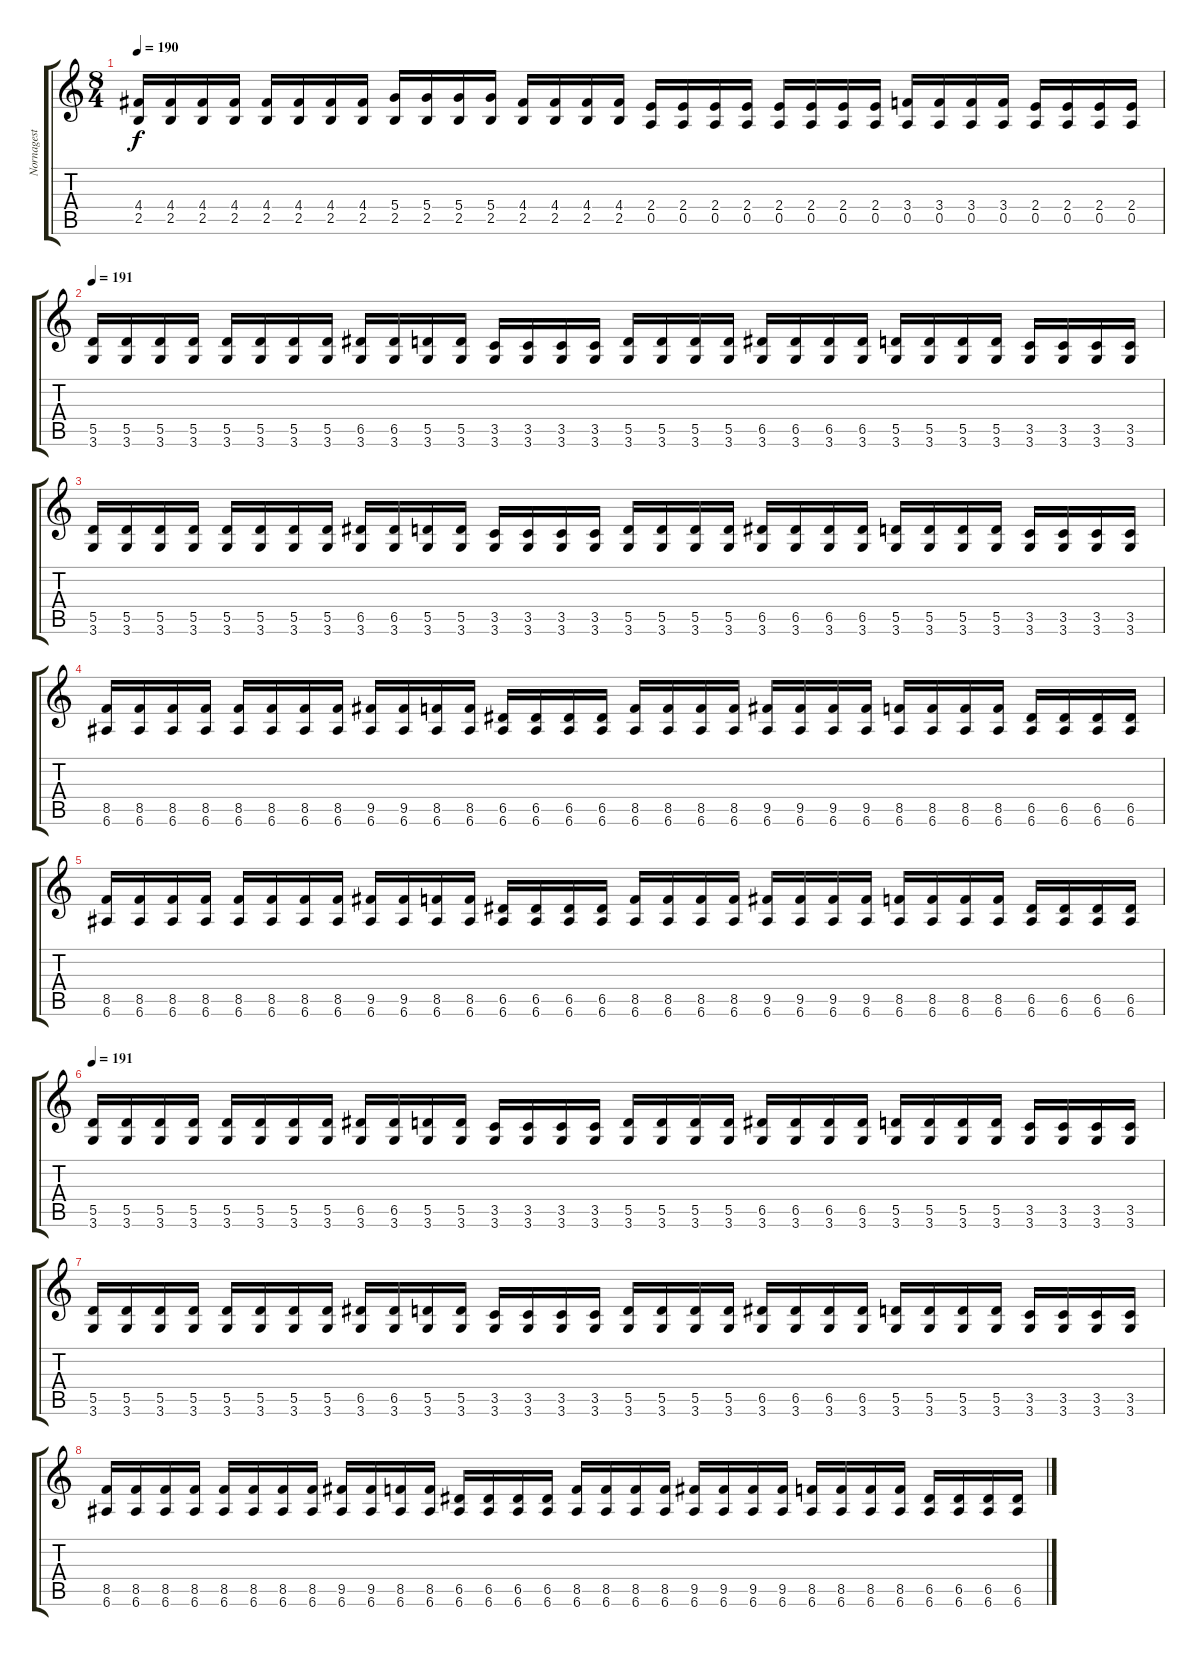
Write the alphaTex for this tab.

\track ("Nornagest" "Nornagest") {instrument distortionguitar}
\staff {score tabs}
\tuning (E4 B3 G3 D3 A2 E2) {hide}
\ts (8 4)
\tempo 190
\clef g2
\ks c
(4.4 2.5).16{dy f} (4.4 2.5).16 (4.4 2.5).16 (4.4 2.5).16 (4.4 2.5).16 (4.4 2.5).16 (4.4 2.5).16 (4.4 2.5).16 (5.4 2.5).16 (5.4 2.5).16 (5.4 2.5).16 (5.4 2.5).16 (4.4 2.5).16 (4.4 2.5).16 (4.4 2.5).16 (4.4 2.5).16 (2.4 0.5).16 (2.4 0.5).16 (2.4 0.5).16 (2.4 0.5).16 (2.4 0.5).16 (2.4 0.5).16 (2.4 0.5).16 (2.4 0.5).16 (3.4 0.5).16 (3.4 0.5).16 (3.4 0.5).16 (3.4 0.5).16 (2.4 0.5).16 (2.4 0.5).16 (2.4 0.5).16 (2.4 0.5).16 |
\tempo 191
(5.5 3.6).16 (5.5 3.6).16 (5.5 3.6).16 (5.5 3.6).16 (5.5 3.6).16 (5.5 3.6).16 (5.5 3.6).16 (5.5 3.6).16 (6.5 3.6).16 (6.5 3.6).16 (5.5 3.6).16 (5.5 3.6).16 (3.5 3.6).16 (3.5 3.6).16 (3.5 3.6).16 (3.5 3.6).16 (5.5 3.6).16 (5.5 3.6).16 (5.5 3.6).16 (5.5 3.6).16 (6.5 3.6).16 (6.5 3.6).16 (6.5 3.6).16 (6.5 3.6).16 (5.5 3.6).16 (5.5 3.6).16 (5.5 3.6).16 (5.5 3.6).16 (3.5 3.6).16 (3.5 3.6).16 (3.5 3.6).16 (3.5 3.6).16 |
(5.5 3.6).16 (5.5 3.6).16 (5.5 3.6).16 (5.5 3.6).16 (5.5 3.6).16 (5.5 3.6).16 (5.5 3.6).16 (5.5 3.6).16 (6.5 3.6).16 (6.5 3.6).16 (5.5 3.6).16 (5.5 3.6).16 (3.5 3.6).16 (3.5 3.6).16 (3.5 3.6).16 (3.5 3.6).16 (5.5 3.6).16 (5.5 3.6).16 (5.5 3.6).16 (5.5 3.6).16 (6.5 3.6).16 (6.5 3.6).16 (6.5 3.6).16 (6.5 3.6).16 (5.5 3.6).16 (5.5 3.6).16 (5.5 3.6).16 (5.5 3.6).16 (3.5 3.6).16 (3.5 3.6).16 (3.5 3.6).16 (3.5 3.6).16 |
(8.5 6.6).16 (8.5 6.6).16 (8.5 6.6).16 (8.5 6.6).16 (8.5 6.6).16 (8.5 6.6).16 (8.5 6.6).16 (8.5 6.6).16 (9.5 6.6).16 (9.5 6.6).16 (8.5 6.6).16 (8.5 6.6).16 (6.5 6.6).16 (6.5 6.6).16 (6.5 6.6).16 (6.5 6.6).16 (8.5 6.6).16 (8.5 6.6).16 (8.5 6.6).16 (8.5 6.6).16 (9.5 6.6).16 (9.5 6.6).16 (9.5 6.6).16 (9.5 6.6).16 (8.5 6.6).16 (8.5 6.6).16 (8.5 6.6).16 (8.5 6.6).16 (6.5 6.6).16 (6.5 6.6).16 (6.5 6.6).16 (6.5 6.6).16 |
(8.5 6.6).16 (8.5 6.6).16 (8.5 6.6).16 (8.5 6.6).16 (8.5 6.6).16 (8.5 6.6).16 (8.5 6.6).16 (8.5 6.6).16 (9.5 6.6).16 (9.5 6.6).16 (8.5 6.6).16 (8.5 6.6).16 (6.5 6.6).16 (6.5 6.6).16 (6.5 6.6).16 (6.5 6.6).16 (8.5 6.6).16 (8.5 6.6).16 (8.5 6.6).16 (8.5 6.6).16 (9.5 6.6).16 (9.5 6.6).16 (9.5 6.6).16 (9.5 6.6).16 (8.5 6.6).16 (8.5 6.6).16 (8.5 6.6).16 (8.5 6.6).16 (6.5 6.6).16 (6.5 6.6).16 (6.5 6.6).16 (6.5 6.6).16 |
\tempo 191
(5.5 3.6).16 (5.5 3.6).16 (5.5 3.6).16 (5.5 3.6).16 (5.5 3.6).16 (5.5 3.6).16 (5.5 3.6).16 (5.5 3.6).16 (6.5 3.6).16 (6.5 3.6).16 (5.5 3.6).16 (5.5 3.6).16 (3.5 3.6).16 (3.5 3.6).16 (3.5 3.6).16 (3.5 3.6).16 (5.5 3.6).16 (5.5 3.6).16 (5.5 3.6).16 (5.5 3.6).16 (6.5 3.6).16 (6.5 3.6).16 (6.5 3.6).16 (6.5 3.6).16 (5.5 3.6).16 (5.5 3.6).16 (5.5 3.6).16 (5.5 3.6).16 (3.5 3.6).16 (3.5 3.6).16 (3.5 3.6).16 (3.5 3.6).16 |
(5.5 3.6).16 (5.5 3.6).16 (5.5 3.6).16 (5.5 3.6).16 (5.5 3.6).16 (5.5 3.6).16 (5.5 3.6).16 (5.5 3.6).16 (6.5 3.6).16 (6.5 3.6).16 (5.5 3.6).16 (5.5 3.6).16 (3.5 3.6).16 (3.5 3.6).16 (3.5 3.6).16 (3.5 3.6).16 (5.5 3.6).16 (5.5 3.6).16 (5.5 3.6).16 (5.5 3.6).16 (6.5 3.6).16 (6.5 3.6).16 (6.5 3.6).16 (6.5 3.6).16 (5.5 3.6).16 (5.5 3.6).16 (5.5 3.6).16 (5.5 3.6).16 (3.5 3.6).16 (3.5 3.6).16 (3.5 3.6).16 (3.5 3.6).16 |
(8.5 6.6).16 (8.5 6.6).16 (8.5 6.6).16 (8.5 6.6).16 (8.5 6.6).16 (8.5 6.6).16 (8.5 6.6).16 (8.5 6.6).16 (9.5 6.6).16 (9.5 6.6).16 (8.5 6.6).16 (8.5 6.6).16 (6.5 6.6).16 (6.5 6.6).16 (6.5 6.6).16 (6.5 6.6).16 (8.5 6.6).16 (8.5 6.6).16 (8.5 6.6).16 (8.5 6.6).16 (9.5 6.6).16 (9.5 6.6).16 (9.5 6.6).16 (9.5 6.6).16 (8.5 6.6).16 (8.5 6.6).16 (8.5 6.6).16 (8.5 6.6).16 (6.5 6.6).16 (6.5 6.6).16 (6.5 6.6).16 (6.5 6.6).16
